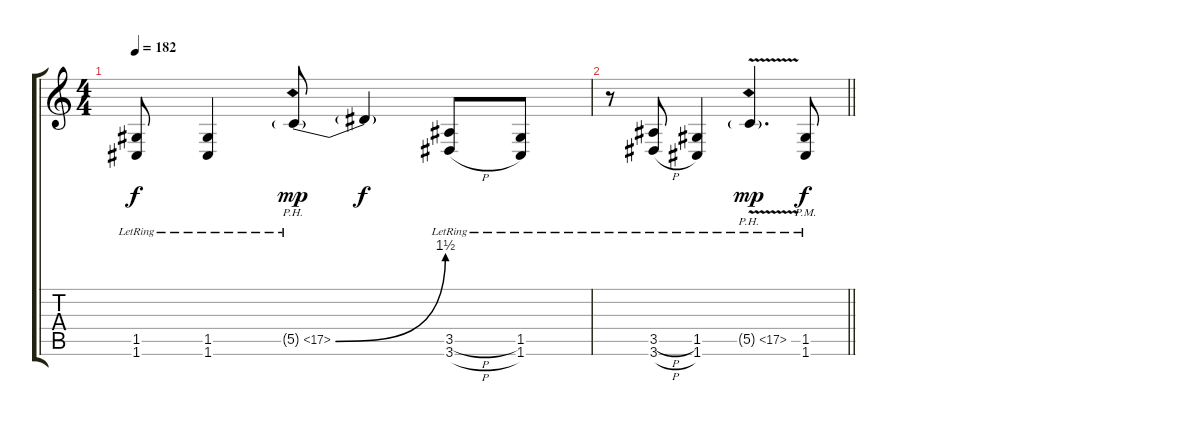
\track "" {instrument distortionguitar}
\staff {score tabs}
\tuning (D4 A3 F3 C3 G2 C2) {hide}
\ts (4 4)
\tempo 182
\clef g2
\ks c
(1.5{lr} 1.6{lr}).8{dy f} (1.5{lr} 1.6{lr}).4 5.5{be (bend 0 0 60 6) ph 12 g lr}.8{dy mp} 5.5{t}.4{dy f} (3.5{h lr} 3.6{h lr}).8 (1.5{lr} 1.6{lr}).8 |
\barLineRight lightlight
r.8 (3.5{h lr} 3.6{h lr}).8 (1.5{lr} 1.6{lr}).4 5.5{ph 12 v g lr}.4{d dy mp} (1.5{pm lr} 1.6{pm lr}).8{dy f}
